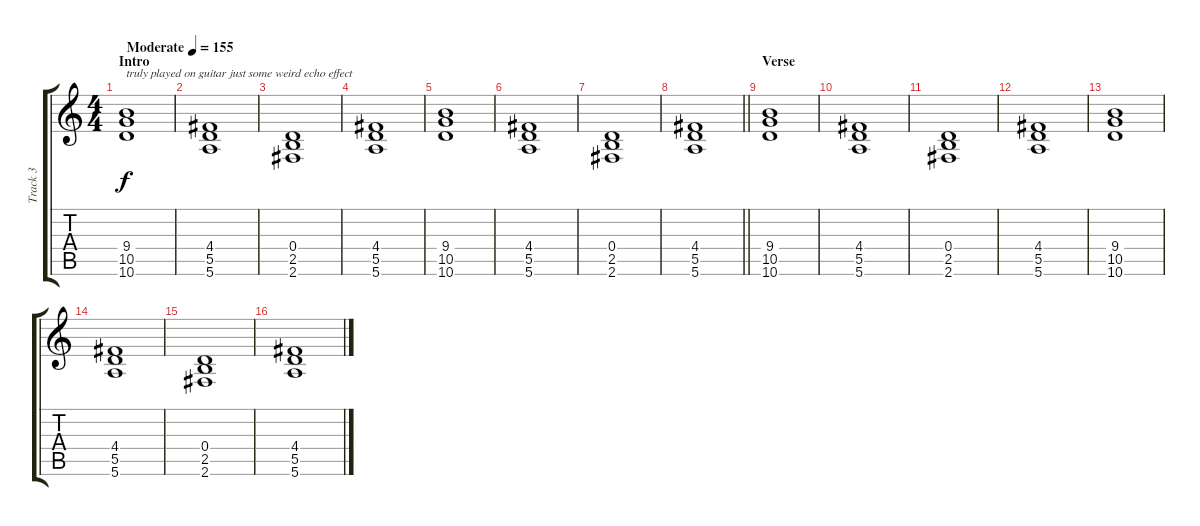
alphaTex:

\track ("Track 3" "Track 3") {instrument electricguitarclean}
\staff {score tabs}
\tuning (E4 B3 G3 D3 A2 E2) {hide}
\ts (4 4)
\section ("" "Intro")
\tempo (155 "Moderate")
\clef g2
\ks c
(9.4 10.5 10.6).1{txt "truly played on guitar just some weird echo effect" dy f balance 0 instrument pad2warm} |
(4.4 5.5 5.6).1{balance 16} |
(0.4 2.5 2.6).1{balance 0} |
(4.4 5.5 5.6).1{balance 16} |
(9.4 10.5 10.6).1{balance 0 instrument pad2warm} |
(4.4 5.5 5.6).1{balance 16} |
(0.4 2.5 2.6).1{balance 0} |
\barLineRight lightlight
(4.4 5.5 5.6).1{balance 16} |
\section ("" "Verse")
(9.4 10.5 10.6).1{balance 0 instrument pad2warm} |
(4.4 5.5 5.6).1{balance 16} |
(0.4 2.5 2.6).1{balance 0} |
(4.4 5.5 5.6).1{balance 16} |
(9.4 10.5 10.6).1{balance 0 instrument pad2warm} |
(4.4 5.5 5.6).1{balance 16} |
(0.4 2.5 2.6).1{balance 0} |
(4.4 5.5 5.6).1{balance 16}
